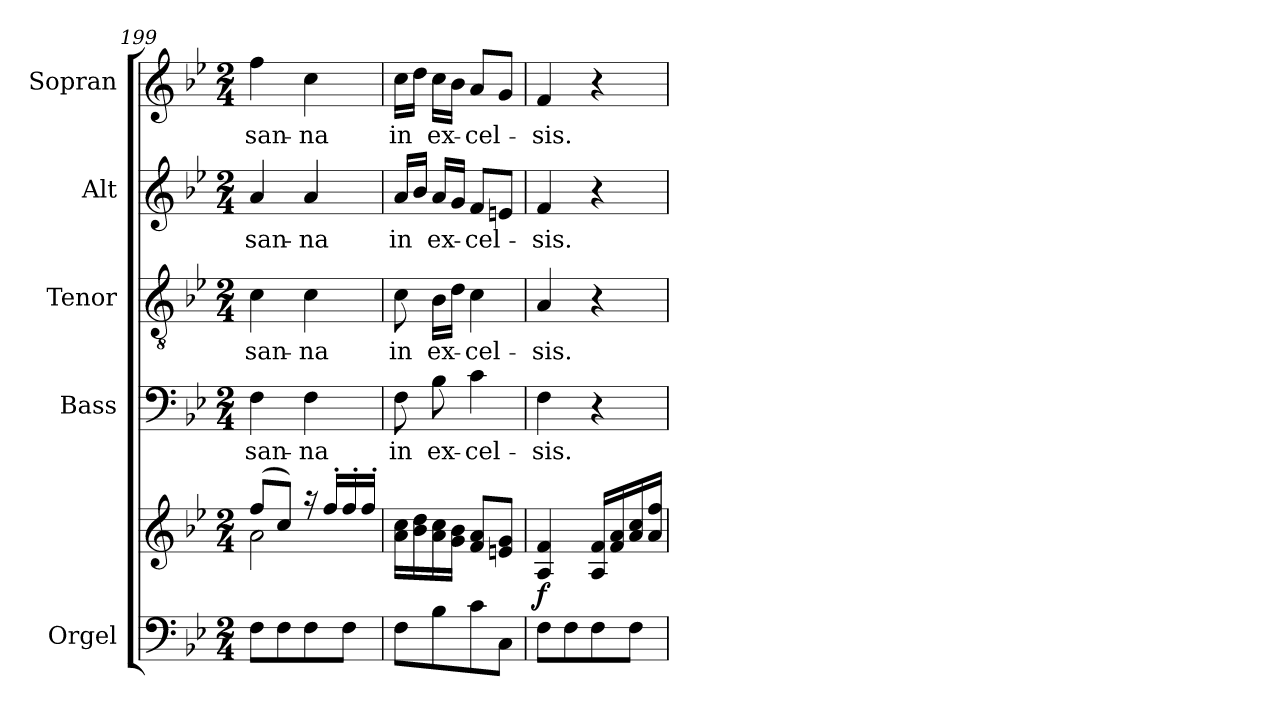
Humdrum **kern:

**kern	**kern	**dynam	**kern	**text	**kern	**text	**kern	**text	**kern	**text
*part5	*part5	*part5	*part4	*part4	*part3	*part3	*part2	*part2	*part1	*part1
*staff6	*staff5	*staff5/6	*staff4	*staff4	*staff3	*staff3	*staff2	*staff2	*staff1	*staff1
*I"Orgel	*	*	*I"Bass	*	*I"Tenor	*	*I"Alt	*	*I"Sopran	*
*I'Org.	*	*	*I'B.	*	*I'T.	*	*I'A.	*	*I'S.	*
*clefF4	*clefG2	*	*clefF4	*	*clefGv2	*	*clefG2	*	*clefG2	*
*k[b-e-]	*k[b-e-]	*	*k[b-e-]	*	*k[b-e-]	*	*k[b-e-]	*	*k[b-e-]	*
*B-:	*B-:	*	*B-:	*	*B-:	*	*B-:	*	*B-:	*
*M2/4	*M2/4	*	*M2/4	*	*M2/4	*	*M2/4	*	*M2/4	*
=199	=199	=199	=199	=199	=199	=199	=199	=199	=199	=199
*	*^	*	*	*	*	*	*	*	*	*
!	!	!	!	!	!LO:LY:b	!	!LO:LY:b	!	!LO:LY:b	!	!LO:LY:b
8F\L	(>8ff/L	2a\	.	4F\	-san-	4c\	-san-	4a/	-san-	4ff\	-san-
8F\	8cc/J)	.	.	.	.	.	.	.	.	.	.
!	!	!	!	!	!LO:LY:b	!	!LO:LY:b	!	!LO:LY:b	!	!LO:LY:b
8F\	16raa	.	.	4F\	-na	4c\	-na	4a/	-na	4cc\	-na
.	16ff'</LL	.	.	.	.	.	.	.	.	.	.
8F\J	16ff'</	.	.	.	.	.	.	.	.	.	.
.	16ff'</JJ	.	.	.	.	.	.	.	.	.	.
*	*v	*v	*	*	*	*	*	*	*	*	*
=200	=200	=200	=200	=200	=200	=200	=200	=200	=200	=200
!	!	!	!	!LO:LY:b	!	!LO:LY:b	!	!LO:LY:b	!	!LO:LY:b
8F\L	16a\ 16cc\LL	.	8F\	in	8c\	in	16a/LL	in	16cc\LL	in
.	16b-\ 16dd\	.	.	.	.	.	16b-/JJ	.	16dd\JJ	.
!	!	!	!	!LO:LY:b	!	!LO:LY:b	!	!LO:LY:b	!	!LO:LY:b
8B-\	16a\ 16cc\	.	8B-\	ex-	16B-\LL	ex-	16a/LL	ex-	16cc\LL	ex-
.	16g\ 16b-\JJ	.	.	.	16d\JJ	.	16g/JJ	.	16b-\JJ	.
!	!	!	!	!LO:LY:b	!	!LO:LY:b	!	!LO:LY:b	!	!LO:LY:b
8c\	8f/ 8a/L	.	4c\	-cel-	4c\	-cel-	8f/L	-cel-	8a/L	-cel-
8C\J	8en/ 8g/J	.	.	.	.	.	8en/J	.	8g/J	.
!!LO:LB:g=z
=201	=201	=201	=201	=201	=201	=201	=201	=201	=201	=201
!	!	!LO:DY:b	!	!LO:LY:b	!	!LO:LY:b	!	!LO:LY:b	!	!LO:LY:b
8F\L	4A/ 4f/	f	4F\	-sis.	4A/	-sis.	4f/	-sis.	4f/	-sis.
8F\	.	.	.	.	.	.	.	.	.	.
8F\	16A/ 16f/LL	.	4r	.	4r	.	4r	.	4r	.
.	16f/ 16a/	.	.	.	.	.	.	.	.	.
8F\J	16a/ 16cc/	.	.	.	.	.	.	.	.	.
.	16a/ 16ff/JJ	.	.	.	.	.	.	.	.	.
=	=	=	=	=	=	=	=	=	=	=
*-	*-	*-	*-	*-	*-	*-	*-	*-	*-	*-
